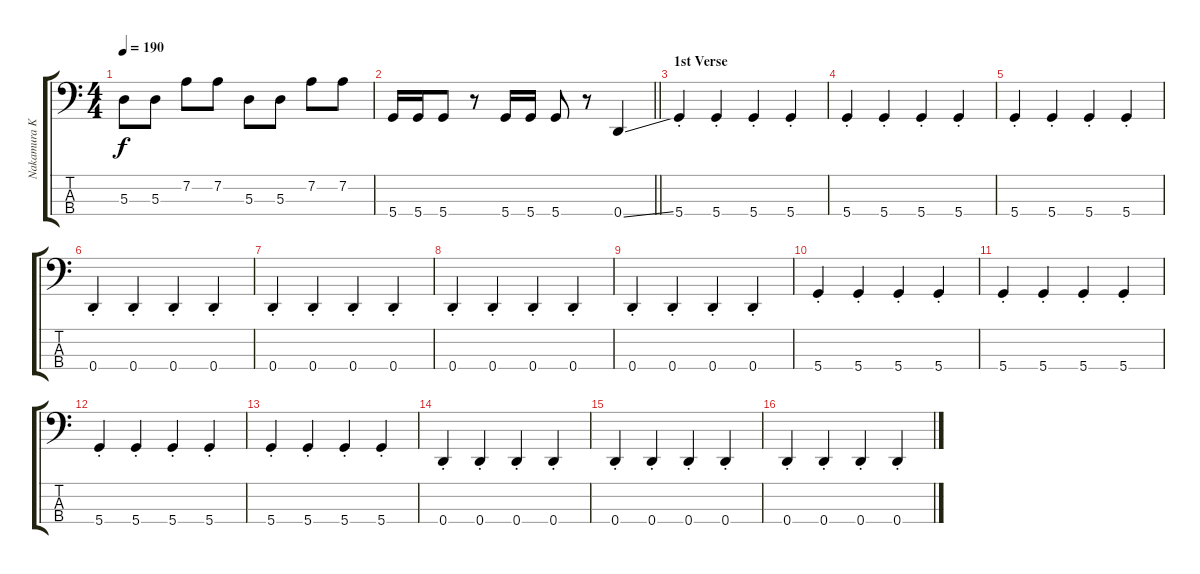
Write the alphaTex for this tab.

\track ("Nakamura Kazuhiko" "Nakamura K") {instrument electricbassfinger}
\staff {score tabs}
\tuning (G2 D2 A1 D1) {hide}
\ts (4 4)
\tempo 190
\clef f4
\ks c
5.3.8{dy f} 5.3.8 7.2.8 7.2.8 5.3.8 5.3.8 7.2.8 7.2.8 |
\barLineRight lightlight
5.4.16 5.4.16 5.4.8 r.8 5.4.16 5.4.16 5.4.8 r.8 0.4{ss}.4 |
\section ("" "1st Verse")
5.4{st}.4 5.4{st}.4 5.4{st}.4 5.4{st}.4 |
5.4{st}.4 5.4{st}.4 5.4{st}.4 5.4{st}.4 |
5.4{st}.4 5.4{st}.4 5.4{st}.4 5.4{st}.4 |
0.4{st}.4 0.4{st}.4 0.4{st}.4 0.4{st}.4 |
0.4{st}.4 0.4{st}.4 0.4{st}.4 0.4{st}.4 |
0.4{st}.4 0.4{st}.4 0.4{st}.4 0.4{st}.4 |
0.4{st}.4 0.4{st}.4 0.4{st}.4 0.4{st}.4 |
5.4{st}.4 5.4{st}.4 5.4{st}.4 5.4{st}.4 |
5.4{st}.4 5.4{st}.4 5.4{st}.4 5.4{st}.4 |
5.4{st}.4 5.4{st}.4 5.4{st}.4 5.4{st}.4 |
5.4{st}.4 5.4{st}.4 5.4{st}.4 5.4{st}.4 |
0.4{st}.4 0.4{st}.4 0.4{st}.4 0.4{st}.4 |
0.4{st}.4 0.4{st}.4 0.4{st}.4 0.4{st}.4 |
0.4{st}.4 0.4{st}.4 0.4{st}.4 0.4{st}.4
